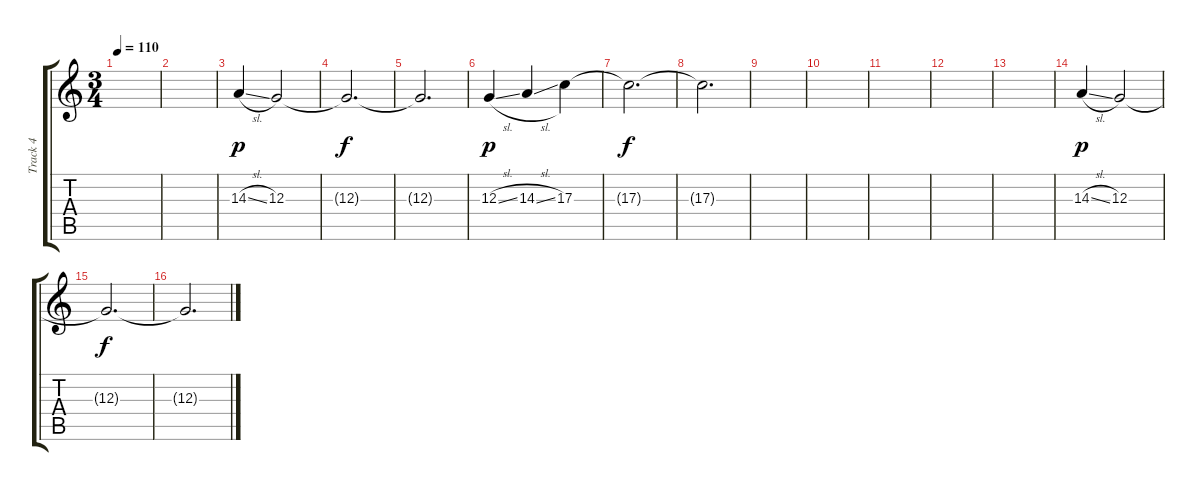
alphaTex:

\track ("Track 4" "Track 4") {instrument pad5bowed}
\staff {score tabs}
\tuning (E4 B3 G3 D3 A2 E2) {hide}
\ts (3 4)
\tempo 110
\clef g2
\ks c
|
|
14.3{sl}.4{dy p} 12.3.2 |
12.3{t}.2{d dy f} |
12.3{t}.2{d} |
12.3{sl}.4{dy p} 14.3{sl}.4 17.3.4 |
17.3{t}.2{d dy f volume 0} |
17.3{t}.2{d} |
|
|
|
|
|
14.3{sl}.4{dy p} 12.3.2 |
12.3{t}.2{d dy f} |
12.3{t}.2{d}
